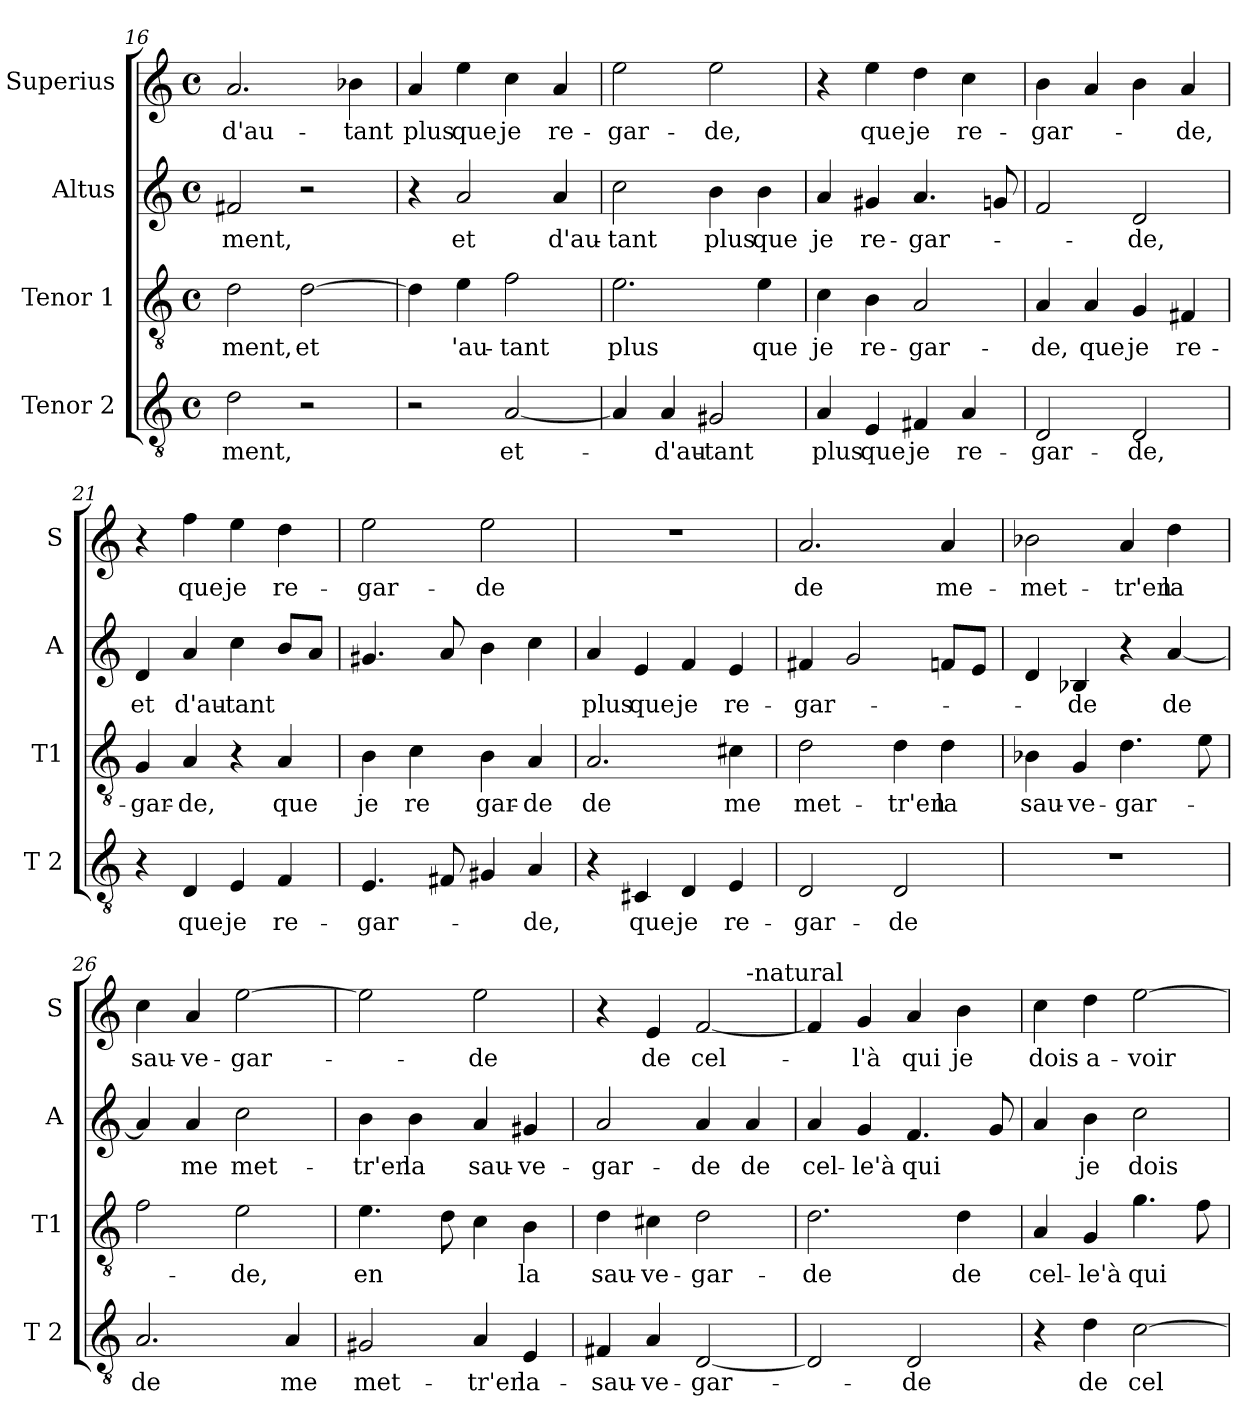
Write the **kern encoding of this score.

**kern	**text	**kern	**text	**kern	**text	**kern	**text
*part4	*part4	*part3	*part3	*part2	*part2	*part1	*part1
*staff4	*staff4	*staff3	*staff3	*staff2	*staff2	*staff1	*staff1
*I"Tenor 2	*	*I"Tenor 1	*	*I"Altus	*	*I"Superius	*
*I'T 2	*	*I'T1	*	*I'A	*	*I'S	*
*clefGv2	*	*clefGv2	*	*clefG2	*	*clefG2	*
*k[]	*	*k[]	*	*k[]	*	*k[]	*
*C:	*	*C:	*	*C:	*	*C:	*
*M4/4	*	*M4/4	*	*M4/4	*	*M4/4	*
*met(c)	*	*met(c)	*	*met(c)	*	*met(c)	*
=16	=16	=16	=16	=16	=16	=16	=16
!	!LO:LY:b	!	!LO:LY:b	!	!LO:LY:b	!	!LO:LY:b
2d\	-ment,	2d\	-ment,	2f#X/	-ment,	2.a/	d'au-
!	!	!	!LO:LY:b	!	!	!	!
2r	.	[2d\	et	2r	.	.	.
!	!	!	!	!	!	!	!LO:LY:b
.	.	.	.	.	.	4b-X\	-tant
=17	=17	=17	=17	=17	=17	=17	=17
!	!	!	!	!	!	!	!LO:LY:b
2r	.	4d\]	.	4r	.	4a/	plus
!	!	!	!LO:LY:b	!	!LO:LY:b	!	!LO:LY:b
.	.	4e\	'au-	2a/	et	4ee\	que
!	!LO:LY:b	!	!LO:LY:b	!	!	!	!LO:LY:b
[2A/	et-	2f\	-tant	.	.	4cc\	je
!	!	!	!	!	!LO:LY:b	!	!LO:LY:b
.	.	.	.	4a/	d'au-	4a/	re-
=18	=18	=18	=18	=18	=18	=18	=18
!	!	!	!LO:LY:b	!	!LO:LY:b	!	!LO:LY:b
4A/]	.	2.e\	plus	2cc\	-tant	2ee\	-gar-
!	!LO:LY:b	!	!	!	!	!	!
4A/	-d'au-	.	.	.	.	.	.
!	!LO:LY:b	!	!	!	!LO:LY:b	!	!LO:LY:b
2G#X/	-tant	.	.	4b\	plus	2ee\	-de,
!	!	!	!LO:LY:b	!	!LO:LY:b	!	!
.	.	4e\	que	4b\	que	.	.
=19	=19	=19	=19	=19	=19	=19	=19
!	!LO:LY:b	!	!LO:LY:b	!	!LO:LY:b	!	!
4A/	plus	4c\	je	4a/	je	4r	.
!	!LO:LY:b	!	!LO:LY:b	!	!LO:LY:b	!	!LO:LY:b
4E/	que	4B\	re-	4g#X/	re-	4ee\	que
!	!LO:LY:b	!	!LO:LY:b	!	!LO:LY:b	!	!LO:LY:b
4F#X/	je	2A/	-gar-	4.a/	-gar-	4dd\	je
!	!LO:LY:b	!	!	!	!	!	!LO:LY:b
4A/	re-	.	.	.	.	4cc\	re-
.	.	.	.	8gn/	.	.	.
=20	=20	=20	=20	=20	=20	=20	=20
!	!LO:LY:b	!	!LO:LY:b	!	!	!	!LO:LY:b
2D/	-gar-	4A/	-de,	2f/	.	4b\	-gar-
!	!	!	!LO:LY:b	!	!	!	!
.	.	4A/	que	.	.	4a/	.
!	!LO:LY:b	!	!LO:LY:b	!	!LO:LY:b	!	!
2D/	-de,	4G/	je	2d/	-de,	4b\	.
!	!	!	!LO:LY:b	!	!	!	!LO:LY:b
.	.	4F#X/	re-	.	.	4a/	-de,
!!LO:LB:g=z
=21	=21	=21	=21	=21	=21	=21	=21
!	!	!	!LO:LY:b	!	!LO:LY:b	!	!
4r	.	4G/	-gar-	4d/	et	4r	.
!	!LO:LY:b	!	!LO:LY:b	!	!LO:LY:b	!	!LO:LY:b
4D/	que	4A/	-de,	4a/	d'au-	4ff\	que
!	!LO:LY:b	!	!	!	!LO:LY:b	!	!LO:LY:b
4E/	je	4r	.	4cc\	-tant	4ee\	je
!	!LO:LY:b	!	!LO:LY:b	!	!	!	!LO:LY:b
4F/	re-	4A/	que	8b/L	.	4dd\	re-
.	.	.	.	8a/J	.	.	.
=22	=22	=22	=22	=22	=22	=22	=22
!	!LO:LY:b	!	!LO:LY:b	!	!	!	!LO:LY:b
4.E/	-gar-	4B\	je	4.g#X/	.	2ee\	-gar-
!	!	!	!LO:LY:b	!	!	!	!
.	.	4c\	re	.	.	.	.
8F#X/	.	.	.	8a/	.	.	.
!	!	!	!LO:LY:b	!	!	!	!LO:LY:b
4G#X/	.	4B\	gar-	4b\	.	2ee\	-de
!	!LO:LY:b	!	!LO:LY:b	!	!	!	!
4A/	-de,	4A/	-de	4cc\	.	.	.
=23	=23	=23	=23	=23	=23	=23	=23
!	!	!	!LO:LY:b	!	!LO:LY:b	!	!
4r	.	2.A/	de	4a/	plus	1r	.
!	!LO:LY:b	!	!	!	!LO:LY:b	!	!
4C#X/	que	.	.	4e/	que	.	.
!	!LO:LY:b	!	!	!	!LO:LY:b	!	!
4D/	je	.	.	4f/	je	.	.
!	!LO:LY:b	!	!LO:LY:b	!	!LO:LY:b	!	!
4E/	re-	4c#X\	me	4e/	re-	.	.
=24	=24	=24	=24	=24	=24	=24	=24
!	!LO:LY:b	!	!LO:LY:b	!	!LO:LY:b	!	!LO:LY:b
2D/	-gar-	2d\	met-	4f#X/	-gar-	2.a/	de
.	.	.	.	2g/	.	.	.
!	!LO:LY:b	!	!LO:LY:b	!	!	!	!
2D/	-de	4d\	-tr'en	.	.	.	.
!	!	!	!LO:LY:b	!	!	!	!LO:LY:b
.	.	4d\	la	8fn/L	.	4a/	me-
.	.	.	.	8e/J	.	.	.
=25	=25	=25	=25	=25	=25	=25	=25
!	!	!	!LO:LY:b	!	!	!	!LO:LY:b
1r	.	4B-X\	sau-	4d/	.	2b-X\	-met-
!	!	!	!LO:LY:b	!	!LO:LY:b	!	!
.	.	4G/	-ve-	4B-X/	-de	.	.
!	!	!	!LO:LY:b	!	!	!	!LO:LY:b
.	.	4.d\	-gar-	4r	.	4a/	-tr'en
!	!	!	!	!	!LO:LY:b	!	!LO:LY:b
.	.	.	.	[4a/	de	4dd\	la
.	.	8e\	.	.	.	.	.
=26	=26	=26	=26	=26	=26	=26	=26
!	!LO:LY:b	!	!	!	!	!	!LO:LY:b
2.A/	de	2f\	.	4a/]	.	4cc\	sau-
!	!	!	!	!	!LO:LY:b	!	!LO:LY:b
.	.	.	.	4a/	me	4a/	-ve-
!	!	!	!LO:LY:b	!	!LO:LY:b	!	!LO:LY:b
.	.	2e\	-de,	2cc\	met-	[2ee\	-gar-
!	!LO:LY:b	!	!	!	!	!	!
4A/	me	.	.	.	.	.	.
!!LO:LB:g=z
=27	=27	=27	=27	=27	=27	=27	=27
!	!LO:LY:b	!	!LO:LY:b	!	!LO:LY:b	!	!
2G#X/	met-	4.e\	en	4b\	-tr'en	2ee\]	.
!	!	!	!	!	!LO:LY:b	!	!
.	.	.	.	4b\	la	.	.
.	.	8d\	.	.	.	.	.
!	!LO:LY:b	!	!	!	!LO:LY:b	!	!LO:LY:b
4A/	-tr'en	4c\	.	4a/	sau-	2ee\	-de
!	!LO:LY:b	!	!LO:LY:b	!	!LO:LY:b	!	!
4E/	la-	4B\	la	4g#X/	-ve-	.	.
=28	=28	=28	=28	=28	=28	=28	=28
!	!LO:LY:b	!	!LO:LY:b	!	!LO:LY:b	!	!
*	*	*	*	*	*	*^	*
4F#X/	-sau-	4d\	sau-	2a/	-gar-	4r	2.ryy	.
!	!LO:LY:b	!	!LO:LY:b	!	!	!	!	!LO:LY:b
4A/	-ve-	4c#X\	-ve-	.	.	4e/	.	de
!	!LO:LY:b	!	!LO:LY:b	!	!LO:LY:b	!	!	!LO:LY:b
[2D/	-gar-	2d\	-gar-	4a/	-de	[2f/	.	cel-
!	!	!	!	!	!	!	!LO:TX:a:t=-natural	!
!	!	!	!	!	!LO:LY:b	!	!	!
.	.	.	.	4a/	de	.	4ryy	.
=29	=29	=29	=29	=29	=29	=29	=29	=29
!	!	!	!LO:LY:b	!	!LO:LY:b	!	!	!
*	*	*	*	*	*	*v	*v	*
2D/]	.	2.d\	-de	4a/	cel-	4f/]	.
!	!	!	!	!	!LO:LY:b	!	!LO:LY:b
.	.	.	.	4g/	-le'à	4g/	-l'à
!	!LO:LY:b	!	!	!	!LO:LY:b	!	!LO:LY:b
2D/	-de	.	.	4.f/	qui	4a/	qui
!	!	!	!LO:LY:b	!	!	!	!LO:LY:b
.	.	4d\	de	.	.	4b\	je
.	.	.	.	8g/	.	.	.
=30	=30	=30	=30	=30	=30	=30	=30
!	!	!	!LO:LY:b	!	!	!	!LO:LY:b
4r	.	4A/	cel-	4a/	.	4cc\	dois
!	!LO:LY:b	!	!LO:LY:b	!	!LO:LY:b	!	!LO:LY:b
4d\	de	4G/	-le'à	4b\	je	4dd\	a-
!	!LO:LY:b	!	!LO:LY:b	!	!LO:LY:b	!	!LO:LY:b
[2c\	cel-	4.g\	qui	2cc\	dois	[2ee\	-voir
.	.	8f\	.	.	.	.	.
=	=	=	=	=	=	=	=
*-	*-	*-	*-	*-	*-	*-	*-
